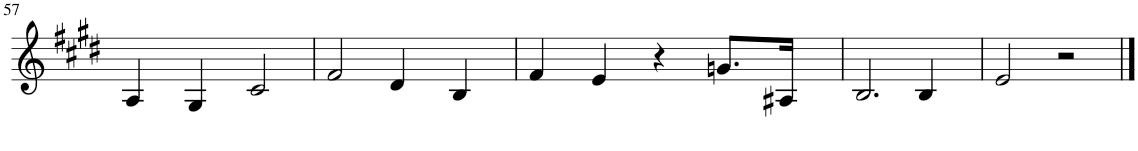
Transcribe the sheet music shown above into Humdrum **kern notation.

**kern
*part1
*staff1
*I"Piano
*I'Pno
!!LO:PB:g=z
*clefG2
*k[f#c#g#d#]
*M2/2
=57
4A/
4G#/
2c#/
=58
2f#/
4d#/
4B/
=59
4f#/
4e/
4r
8.gn/L
16A#X/Jk
=60
2.B/
4B/
=61
2e/
2r
==
*-
